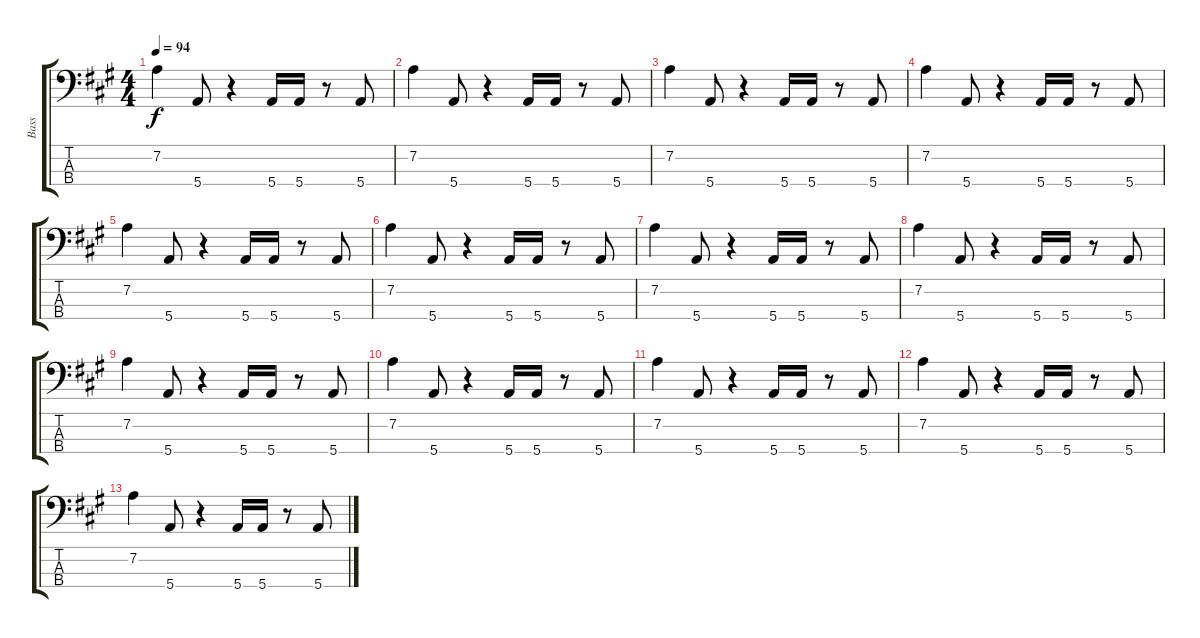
\track ("Bass" "Bass") {instrument electricbassfinger}
\staff {score tabs}
\tuning (G2 D2 A1 E1) {hide}
\ts (4 4)
\tempo 94
\clef f4
\ks a
7.2.4{dy f} 5.4.8 r.4 5.4.16 5.4.16 r.8 5.4.8 |
7.2.4 5.4.8 r.4 5.4.16 5.4.16 r.8 5.4.8 |
7.2.4 5.4.8 r.4 5.4.16 5.4.16 r.8 5.4.8 |
7.2.4 5.4.8 r.4 5.4.16 5.4.16 r.8 5.4.8 |
7.2.4 5.4.8 r.4 5.4.16 5.4.16 r.8 5.4.8 |
7.2.4 5.4.8 r.4 5.4.16 5.4.16 r.8 5.4.8 |
7.2.4 5.4.8 r.4 5.4.16 5.4.16 r.8 5.4.8 |
7.2.4 5.4.8 r.4 5.4.16 5.4.16 r.8 5.4.8 |
7.2.4 5.4.8 r.4 5.4.16 5.4.16 r.8 5.4.8 |
7.2.4 5.4.8 r.4 5.4.16 5.4.16 r.8 5.4.8 |
7.2.4 5.4.8 r.4 5.4.16 5.4.16 r.8 5.4.8 |
7.2.4 5.4.8 r.4 5.4.16 5.4.16 r.8 5.4.8 |
7.2.4 5.4.8 r.4 5.4.16 5.4.16 r.8 5.4.8
